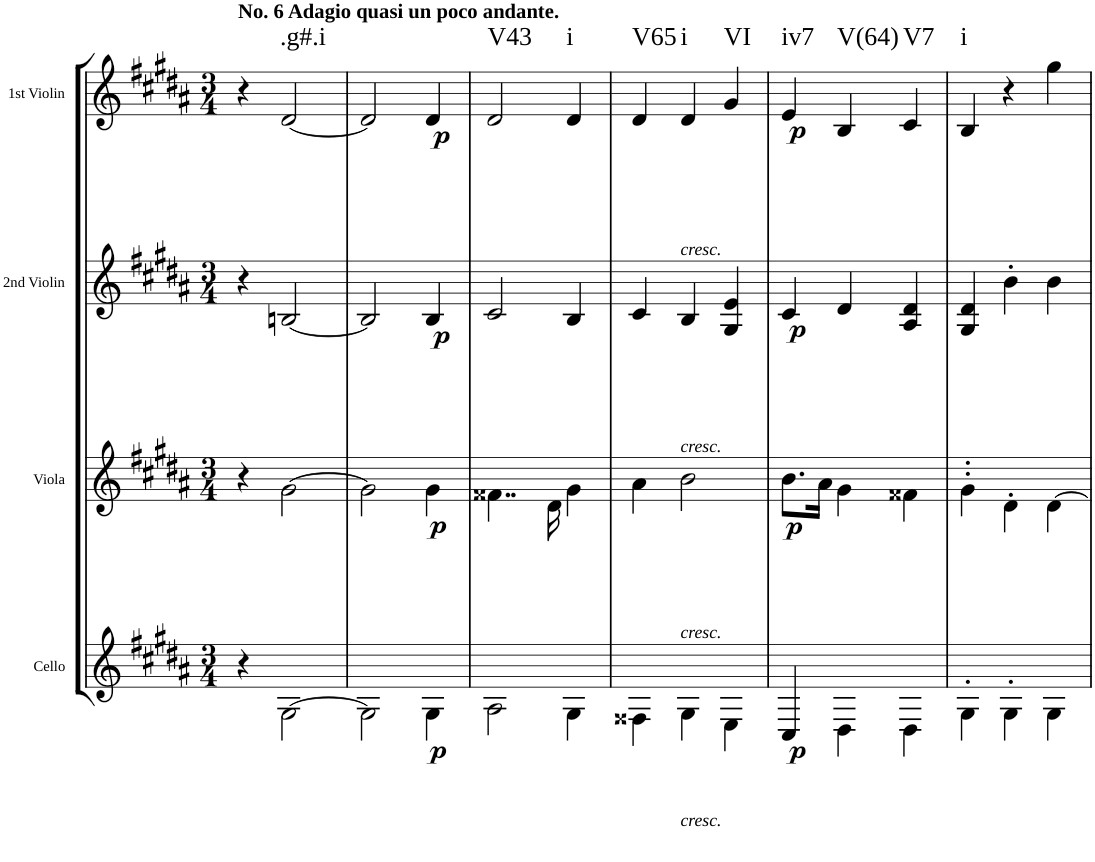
**kern	**dynam	**kern	**dynam	**kern	**dynam	**kern	**dynam	**harte
*part4	*part4	*part3	*part3	*part2	*part2	*part1	*part1	*part1
*staff4	*staff4	*staff3	*staff3	*staff2	*staff2	*staff1	*staff1	*
*I"Cello	*	*I"Viola	*	*I"2nd Violin	*	*I"1st Violin	*	*
*	*	*I'Vla	*	*I'Vln	*	*I'Vln	*	*
*clefG2	*	*clefG2	*	*clefG2	*	*clefG2	*	*
*k[f#c#g#d#a#]	*	*k[f#c#g#d#a#]	*	*k[f#c#g#d#a#]	*	*k[f#c#g#d#a#]	*	*
*g#:	*	*g#:	*	*g#:	*	*g#:	*	*
*M3/4	*	*M3/4	*	*M3/4	*	*M3/4	*	*
=1	=1	=1	=1	=1	=1	=1	=1	=1
!	!	!	!	!	!	!LO:TX:a:B:t=No. 6 Adagio quasi un poco andante.	!	!
4r	.	4r	.	4r	.	4r	.	.
!	!	!	!	!	!	!	!	!LO:H:kt=.g#.i
[2G#\	.	[2g#\	.	[2Bn/	.	[2d#/	.	N
=2	=2	=2	=2	=2	=2	=2	=2	=2
2G#\]	.	2g#\]	.	2B/]	.	2d#/]	.	.
!	!LO:DY:b	!	!LO:DY:b	!	!LO:DY:b	!	!LO:DY:b	!
4G#\	p	4g#\	p	4B/	p	4d#/	p	.
=3	=3	=3	=3	=3	=3	=3	=3	=3
!	!	!	!	!	!	!	!	!LO:H:kt=V43
2A#\	.	4..f##X\	.	2c#/	.	2d#/	.	N
.	.	16d#\	.	.	.	.	.	.
!	!	!	!	!	!	!	!	!LO:H:kt=i
4G#\	.	4g#\	.	4B/	.	4d#/	.	N
=4	=4	=4	=4	=4	=4	=4	=4	=4
!	!	!	!	!	!	!	!	!LO:H:kt=V65
4F##X\	.	4a#\	.	4c#/	.	4d#/	.	N
!	!	!	!	!	!	!LO:TX:b:i:t=cresc.	!	!
!	!	!	!	!LO:TX:b:i:t=cresc.	!	!	!	!
!	!	!LO:TX:b:i:t=cresc.	!	!	!	!	!	!
!LO:TX:b:i:t=cresc.	!	!	!	!	!	!	!	!LO:H:kt=i
4G#\	.	2b\	.	4B/	.	4d#/	.	N
!	!	!	!	!	!	!	!	!LO:H:kt=VI
4E\	.	.	.	4G#/ 4e/	.	4g#/	.	N
=5	=5	=5	=5	=5	=5	=5	=5	=5
!	!LO:DY:b	!	!LO:DY:b	!	!LO:DY:b	!	!LO:DY:b	!LO:H:kt=iv7
4C#/	p	8.b\L	p	4c#/	p	4e/	p	N
.	.	16a#\Jk	.	.	.	.	.	.
!	!	!	!	!	!	!	!	!LO:H:kt=V(64)
4D#\	.	4g#\	.	4d#/	.	4B/	.	N
!	!	!	!	!	!	!	!	!LO:H:kt=V7
4D#\	.	4f##X\	.	4A#/ 4d#/	.	4c#/	.	N
=6	=6	=6	=6	=6	=6	=6	=6	=6
!	!	!	!	!	!	!	!	!LO:H:kt=i
4G#'\	.	4g#''\	.	4G#/ 4d#/	.	4B/	.	N
4G#'\	.	4d#'\	.	4b'\	.	4r	.	.
4G#\	.	[4d#\	.	4b\	.	4gg#\	.	.
=	=	=	=	=	=	=	=	=
*-	*-	*-	*-	*-	*-	*-	*-	*-
